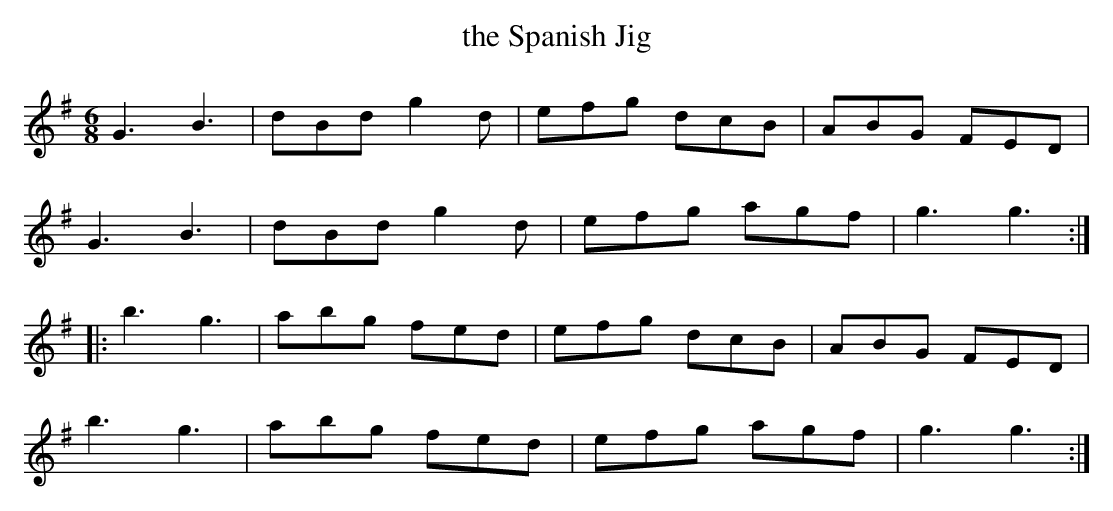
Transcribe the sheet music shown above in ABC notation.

X:1
T:the Spanish Jig
M:6/8
L:1/8
K:G
G3 B3 | dBd g2d | efg dcB | ABG FED |
G3 B3 | dBd g2d | efg agf | g3 g3 :|
|:b3 g3 | abg fed | efg dcB | ABG FED |
b3 g3 | abg fed | efg agf | g3g3 :|
